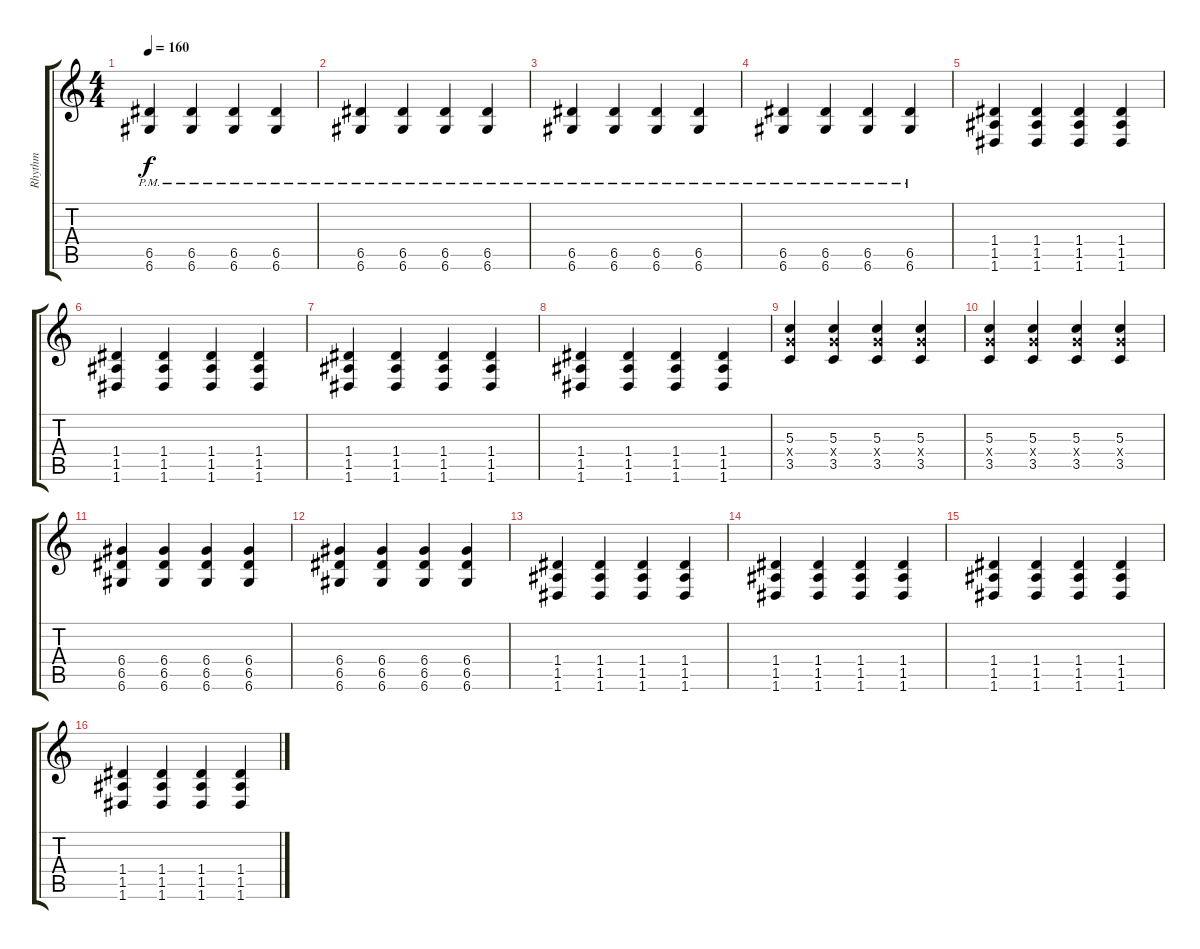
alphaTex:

\track ("Rhythm" "Rhythm") {instrument overdrivenguitar}
\staff {score tabs}
\tuning (E4 B3 G3 D3 A2 D2) {hide}
\ts (4 4)
\tempo 160
\clef g2
\ks c
(6.5{pm} 6.6).4{dy f} (6.5{pm} 6.6).4 (6.5{pm} 6.6).4 (6.5{pm} 6.6).4 |
(6.5{pm} 6.6).4 (6.5{pm} 6.6).4 (6.5{pm} 6.6).4 (6.5{pm} 6.6).4 |
(6.5{pm} 6.6).4 (6.5{pm} 6.6).4 (6.5{pm} 6.6).4 (6.5{pm} 6.6).4 |
(6.5{pm} 6.6).4 (6.5{pm} 6.6).4 (6.5{pm} 6.6).4 (6.5{pm} 6.6).4 |
(1.4 1.5 1.6).4 (1.4 1.5 1.6).4 (1.4 1.5 1.6).4 (1.4 1.5 1.6).4 |
(1.4 1.5 1.6).4 (1.4 1.5 1.6).4 (1.4 1.5 1.6).4 (1.4 1.5 1.6).4 |
(1.4 1.5 1.6).4 (1.4 1.5 1.6).4 (1.4 1.5 1.6).4 (1.4 1.5 1.6).4 |
(1.4 1.5 1.6).4 (1.4 1.5 1.6).4 (1.4 1.5 1.6).4 (1.4 1.5 1.6).4 |
(5.3 5.4{x} 3.5).4 (5.3 5.4{x} 3.5).4 (5.3 5.4{x} 3.5).4 (5.3 5.4{x} 3.5).4 |
(5.3 5.4{x} 3.5).4 (5.3 5.4{x} 3.5).4 (5.3 5.4{x} 3.5).4 (5.3 5.4{x} 3.5).4 |
(6.4 6.5 6.6).4 (6.4 6.5 6.6).4 (6.4 6.5 6.6).4 (6.4 6.5 6.6).4 |
(6.4 6.5 6.6).4 (6.4 6.5 6.6).4 (6.4 6.5 6.6).4 (6.4 6.5 6.6).4 |
(1.4 1.5 1.6).4 (1.4 1.5 1.6).4 (1.4 1.5 1.6).4 (1.4 1.5 1.6).4 |
(1.4 1.5 1.6).4 (1.4 1.5 1.6).4 (1.4 1.5 1.6).4 (1.4 1.5 1.6).4 |
(1.4 1.5 1.6).4 (1.4 1.5 1.6).4 (1.4 1.5 1.6).4 (1.4 1.5 1.6).4 |
(1.4 1.5 1.6).4 (1.4 1.5 1.6).4 (1.4 1.5 1.6).4 (1.4 1.5 1.6).4
